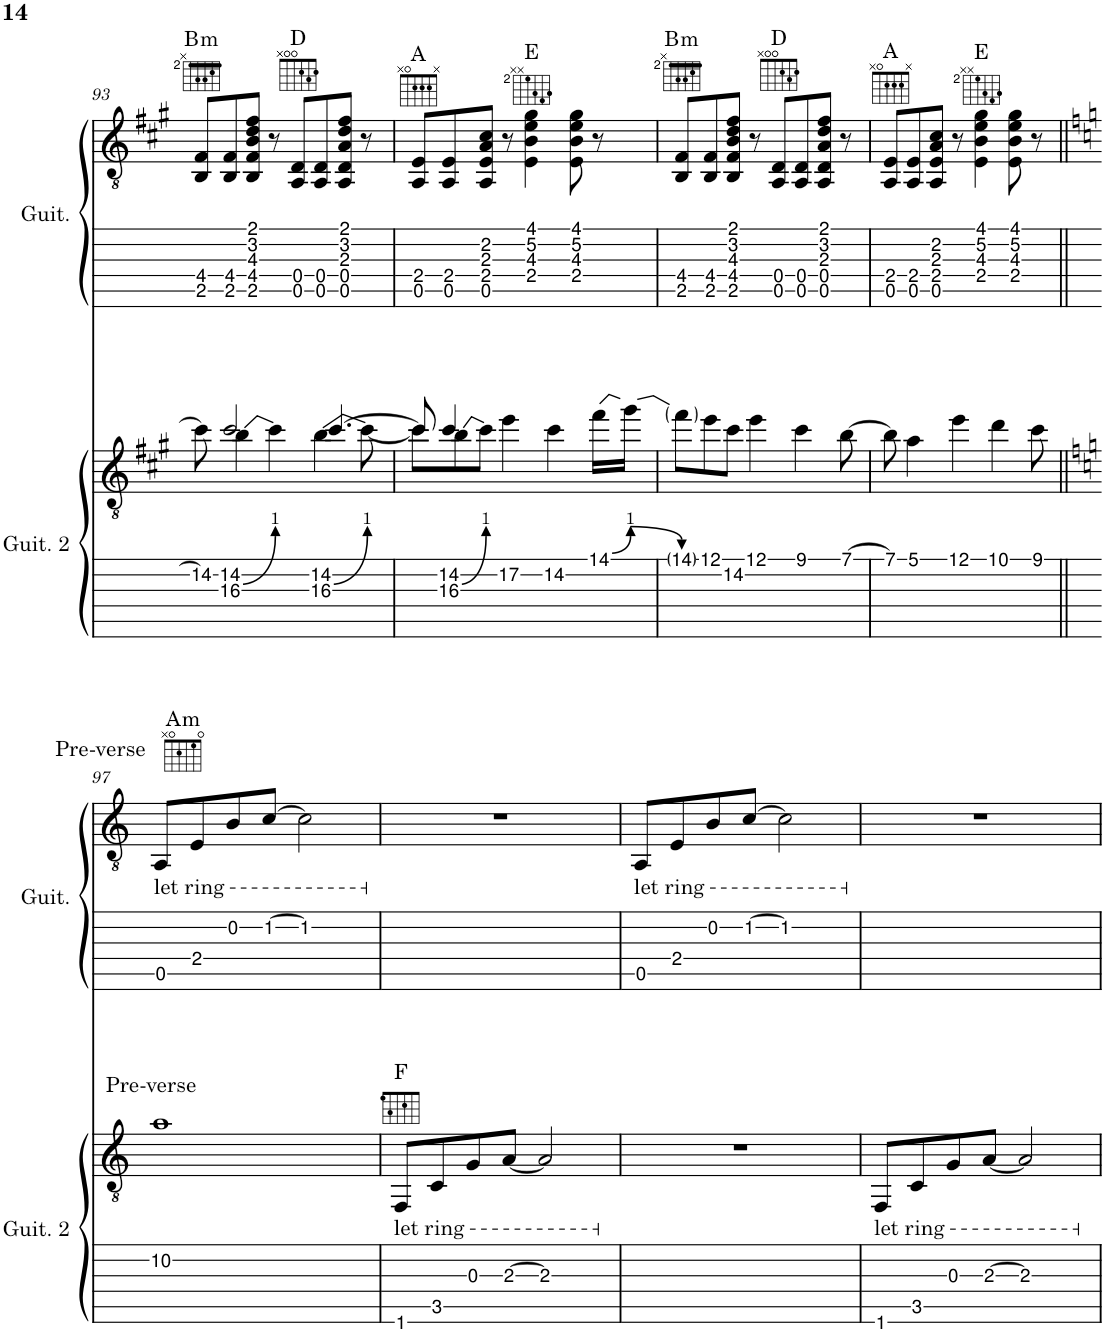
**kern	**kern	**harte	**kern	**kern	**harte
*part2	*part2	*part2	*part1	*part1	*part1
*staff4	*staff3	*	*staff2	*staff1	*
*I"Guitar 2	*	*	*I"Guitar 1	*	*
*I'Guit. 2	*	*	*I'Guit.	*	*
!!LO:PB:g=z
*	*clefGv2	*	*	*clefGv2	*
*k[f#c#g#]	*k[f#c#g#]	*	*k[f#c#g#]	*k[f#c#g#]	*
*M4/4	*M4/4	*	*M4/4	*M4/4	*
=93	=93	=93	=93	=93	=93
*^	*^	*	*	*	*
!	!	!	!	!	!	!	!LO:H:kt=m
8cc#]	8ryy	8cc#\]	8ryy	.	8BB\ 8F#\L	8BB/ 8F#/L	B:min
2cc#	4b	2cc#/	4b\	.	8BB\ 8F#\J	8BB/ 8F#/	.
.	.	.	.	.	8BB 8F# 8B 8d 8f#	8BB/ 8F#/ 8B/ 8d/ 8f#/J	.
.	4cc#	.	4cc#\	.	8r	8r	.
.	.	.	.	.	8AA\ 8D\L	8AA/ 8D/L	D:maj
4.cc#	4b	[4.cc#/	4b\	.	8AA\ 8D\J	8AA/ 8D/	.
.	.	.	.	.	8AA 8D 8A 8d 8f#	8AA/ 8D/ 8A/ 8d/ 8f#/J	.
.	8cc#	.	[8cc#\	.	8r	8r	.
=94	=94	=94	=94	=94	=94	=94	=94
8cc#	8cc#L	8cc#/]	8cc#\L]	.	8AA\ 8E\L	8AA/ 8E/L	A:maj
4cc#	8bJ	4cc#/	8b\	.	8AA\ 8E\J	8AA/ 8E/	.
.	8cc#	.	8cc#\J	.	8AA 8E 8A 8c#	8AA/ 8E/ 8A/ 8c#/J	.
4ee	8r	4ee\	8ryy	.	8r	8r	.
.	8r	.	8ryy	.	4E 4B 4e 4g#	4E\ 4B\ 4e\ 4g#\	E:maj
4cc#	8r	4cc#\	8ryy	.	.	.	.
.	4r	.	4ryy	.	8E 8B 8e 8g#	8E\ 8B\ 8e\ 8g#\	.
16ff#LL	.	16ff#\LL	.	.	8r	8r	.
16gg#JJ	.	16gg#\JJ	.	.	.	.	.
*v	*v	*	*	*	*	*	*
*	*v	*v	*	*	*	*
=95	=95	=95	=95	=95	=95
!	!	!	!	!	!LO:H:kt=m
8ff#L	8ff#\L	.	8BB\ 8F#\L	8BB/ 8F#/L	B:min
8eeJ	8ee\	.	8BB\ 8F#\J	8BB/ 8F#/	.
8cc#	8cc#\J	.	8BB 8F# 8B 8d 8f#	8BB/ 8F#/ 8B/ 8d/ 8f#/J	.
4ee	4ee\	.	8r	8r	.
.	.	.	8AA\ 8D\L	8AA/ 8D/L	D:maj
4cc#	4cc#\	.	8AA\ 8D\J	8AA/ 8D/	.
.	.	.	8AA 8D 8A 8d 8f#	8AA/ 8D/ 8A/ 8d/ 8f#/J	.
[8b	[8b\	.	8r	8r	.
=96	=96	=96	=96	=96	=96
8b]	8b\]	.	8AA\ 8E\L	8AA/ 8E/L	A:maj
4a	4a\	.	8AA\ 8E\J	8AA/ 8E/	.
.	.	.	8AA 8E 8A 8c#	8AA/ 8E/ 8A/ 8c#/J	.
4ee	4ee\	.	8r	8r	.
.	.	.	4E 4B 4e 4g#	4E\ 4B\ 4e\ 4g#\	E:maj
4dd	4dd\	.	.	.	.
.	.	.	8E 8B 8e 8g#	8E\ 8B\ 8e\ 8g#\	.
8cc#	8cc#\	.	8r	8r	.
!!LO:LB:g=z
=97||	=97||	=97||	=97||	=97||	=97||
*k[]	*k[]	*	*k[]	*k[]	*
!	!	!	!	!LO:TX:a:t=Pre-verse	!
!	!	!	!	!LO:TX:b:t=let ring	!
!	!LO:TX:a:t=Pre-verse	!	!	!	!LO:H:kt=m
1a	1a	.	8AAL	8AA/L	A:min
.	.	.	8EJ	8E/	.
.	.	.	8BL	8B/	.
.	.	.	[8cJ	[8c/J	.
.	.	.	2c]	2c\]	.
=98	=98	=98	=98	=98	=98
!	!LO:TX:b:t=let ring	!	!	!	!
8FFL	8FF/L	F:maj	1r	1r	.
8CJ	8C/	.	.	.	.
8GL	8G/	.	.	.	.
[8AJ	[8A/J	.	.	.	.
2A]	2A/]	.	.	.	.
=99	=99	=99	=99	=99	=99
!	!	!	!	!LO:TX:b:t=let ring	!
1r	1r	.	8AAL	8AA/L	.
.	.	.	8EJ	8E/	.
.	.	.	8BL	8B/	.
.	.	.	[8cJ	[8c/J	.
.	.	.	2c]	2c\]	.
=100	=100	=100	=100	=100	=100
!	!LO:TX:b:t=let ring	!	!	!	!
8FFL	8FF/L	.	1r	1r	.
8CJ	8C/	.	.	.	.
8GL	8G/	.	.	.	.
[8AJ	[8A/J	.	.	.	.
2A]	2A/]	.	.	.	.
=	=	=	=	=	=
*-	*-	*-	*-	*-	*-
